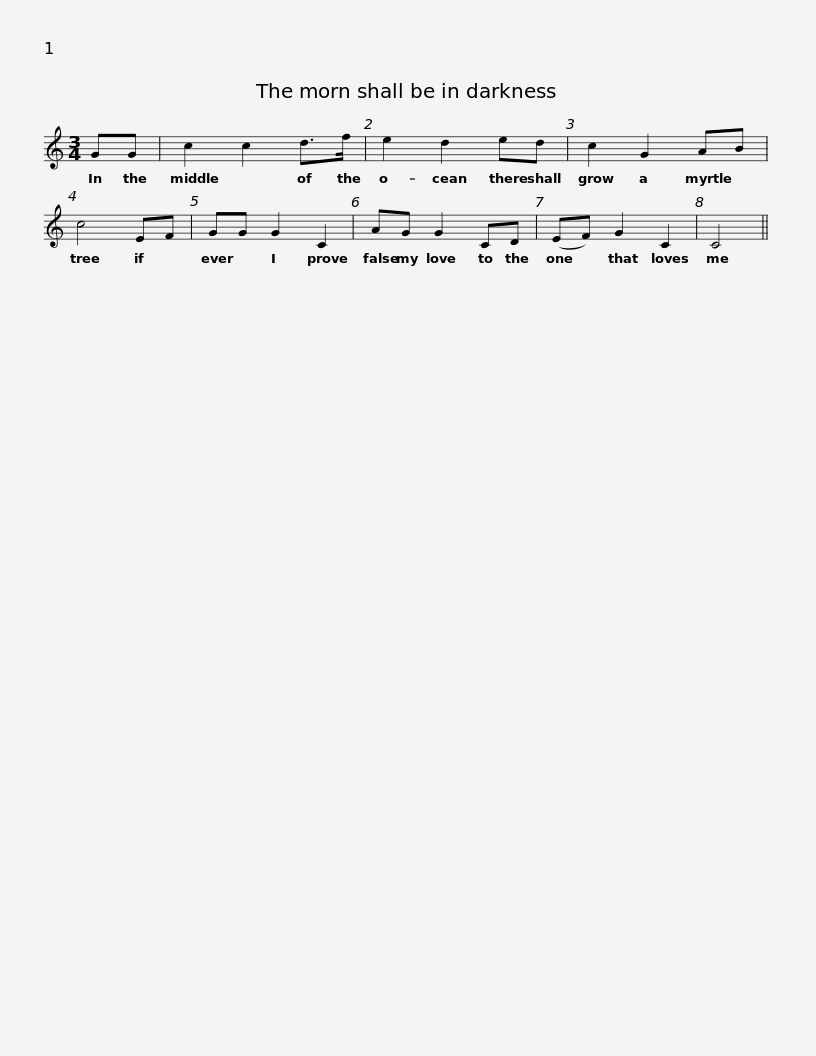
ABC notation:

X:1
L:1/8
M:3/4
I:linebreak $
K:C
V:1 treble
V:1
 GG | c2 c2 d>f | e2 d2 ed | c2 G2 AB | c4 EF | %5
 GG G2 C2 | AG G2 CD |$ (EF) G2 C2 | C4 || %9
